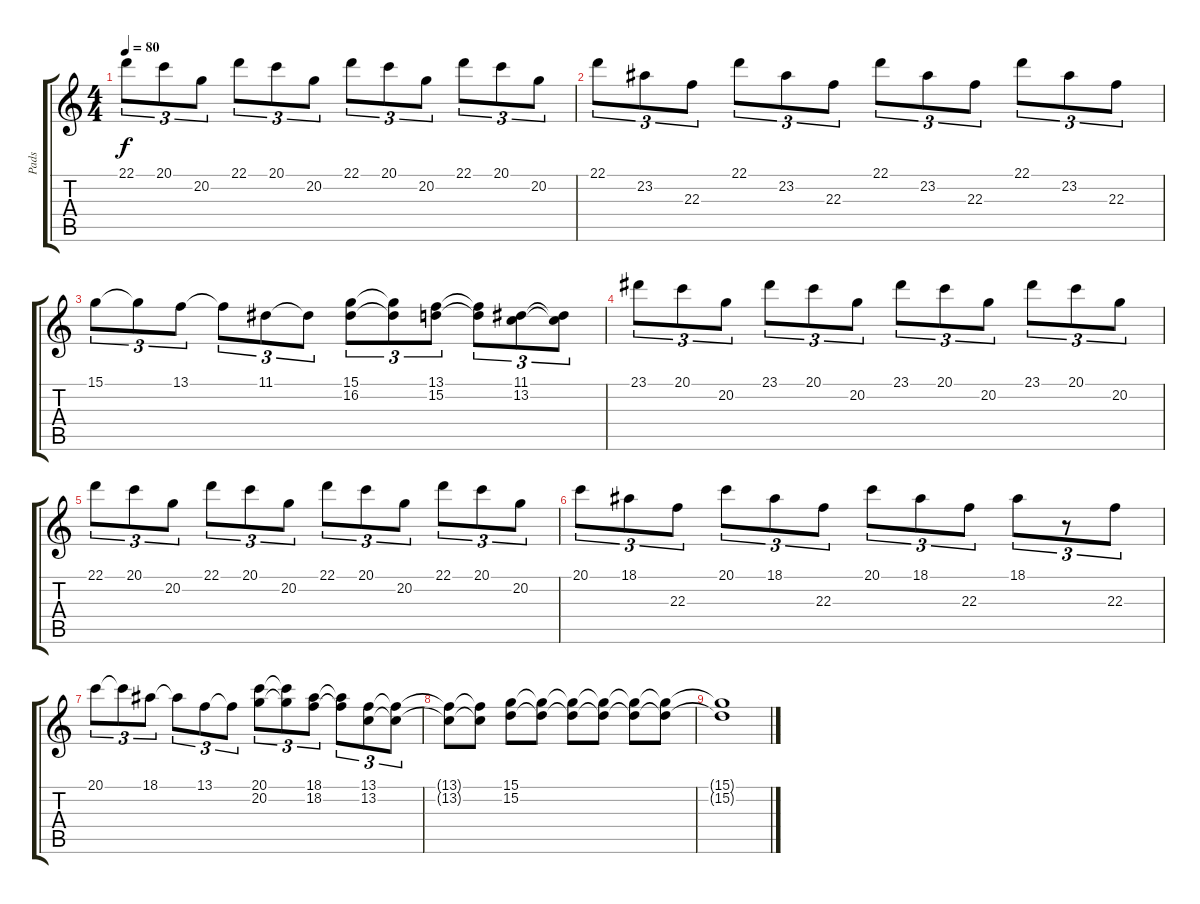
\track ("Pads" "Pads") {instrument fx5brightness}
\staff {score tabs}
\tuning (E4 B3 G3 D3 A2 E2) {hide}
\ts (4 4)
\tempo 80
\clef g2
\ks c
22.1.8{tu (3 2) dy f} 20.1.8{tu (3 2)} 20.2.8{tu (3 2)} 22.1.8{tu (3 2)} 20.1.8{tu (3 2)} 20.2.8{tu (3 2)} 22.1.8{tu (3 2)} 20.1.8{tu (3 2)} 20.2.8{tu (3 2)} 22.1.8{tu (3 2)} 20.1.8{tu (3 2)} 20.2.8{tu (3 2)} |
22.1.8{tu (3 2)} 23.2.8{tu (3 2)} 22.3.8{tu (3 2)} 22.1.8{tu (3 2)} 23.2.8{tu (3 2)} 22.3.8{tu (3 2)} 22.1.8{tu (3 2)} 23.2.8{tu (3 2)} 22.3.8{tu (3 2)} 22.1.8{tu (3 2)} 23.2.8{tu (3 2)} 22.3.8{tu (3 2)} |
15.1.8{tu (3 2) volume 11} 15.1{t}.8{tu (3 2)} 13.1.8{tu (3 2)} 13.1{t}.8{tu (3 2)} 11.1.8{tu (3 2)} 11.1{t}.8{tu (3 2)} (15.1 16.2).8{tu (3 2)} (15.1{t} 16.2{t}).8{tu (3 2)} (13.1 15.2).8{tu (3 2)} (13.1{t} 15.2{t}).8{tu (3 2)} (11.1 13.2).8{tu (3 2)} (11.1{t} 13.2{t}).8{tu (3 2)} |
23.1.8{tu (3 2) volume 8} 20.1.8{tu (3 2)} 20.2.8{tu (3 2)} 23.1.8{tu (3 2)} 20.1.8{tu (3 2)} 20.2.8{tu (3 2)} 23.1.8{tu (3 2)} 20.1.8{tu (3 2)} 20.2.8{tu (3 2)} 23.1.8{tu (3 2)} 20.1.8{tu (3 2)} 20.2.8{tu (3 2)} |
22.1.8{tu (3 2)} 20.1.8{tu (3 2)} 20.2.8{tu (3 2)} 22.1.8{tu (3 2)} 20.1.8{tu (3 2)} 20.2.8{tu (3 2)} 22.1.8{tu (3 2)} 20.1.8{tu (3 2)} 20.2.8{tu (3 2)} 22.1.8{tu (3 2)} 20.1.8{tu (3 2)} 20.2.8{tu (3 2)} |
20.1.8{tu (3 2)} 18.1.8{tu (3 2)} 22.3.8{tu (3 2)} 20.1.8{tu (3 2)} 18.1.8{tu (3 2)} 22.3.8{tu (3 2)} 20.1.8{tu (3 2)} 18.1.8{tu (3 2)} 22.3.8{tu (3 2)} 18.1.8{tu (3 2)} r.8{tu (3 2)} 22.3.8{tu (3 2)} |
20.1.8{tu (3 2)} 20.1{t}.8{tu (3 2)} 18.1.8{tu (3 2)} 18.1{t}.8{tu (3 2)} 13.1.8{tu (3 2)} 13.1{t}.8{tu (3 2)} (20.1 20.2).8{tu (3 2)} (20.1{t} 20.2{t}).8{tu (3 2)} (18.1 18.2).8{tu (3 2)} (18.1{t} 18.2{t}).8{tu (3 2)} (13.1 13.2).8{tu (3 2)} (13.1{t} 13.2{t}).8{tu (3 2)} |
(13.1{t} 13.2{t}).8 (13.1{t} 13.2{t}).8 (15.1 15.2).8 (15.1{t} 15.2{t}).8 (15.1{t} 15.2{t}).8 (15.1{t} 15.2{t}).8 (15.1{t} 15.2{t}).8 (15.1{t} 15.2{t}).8 |
(15.1{t} 15.2{t}).1
